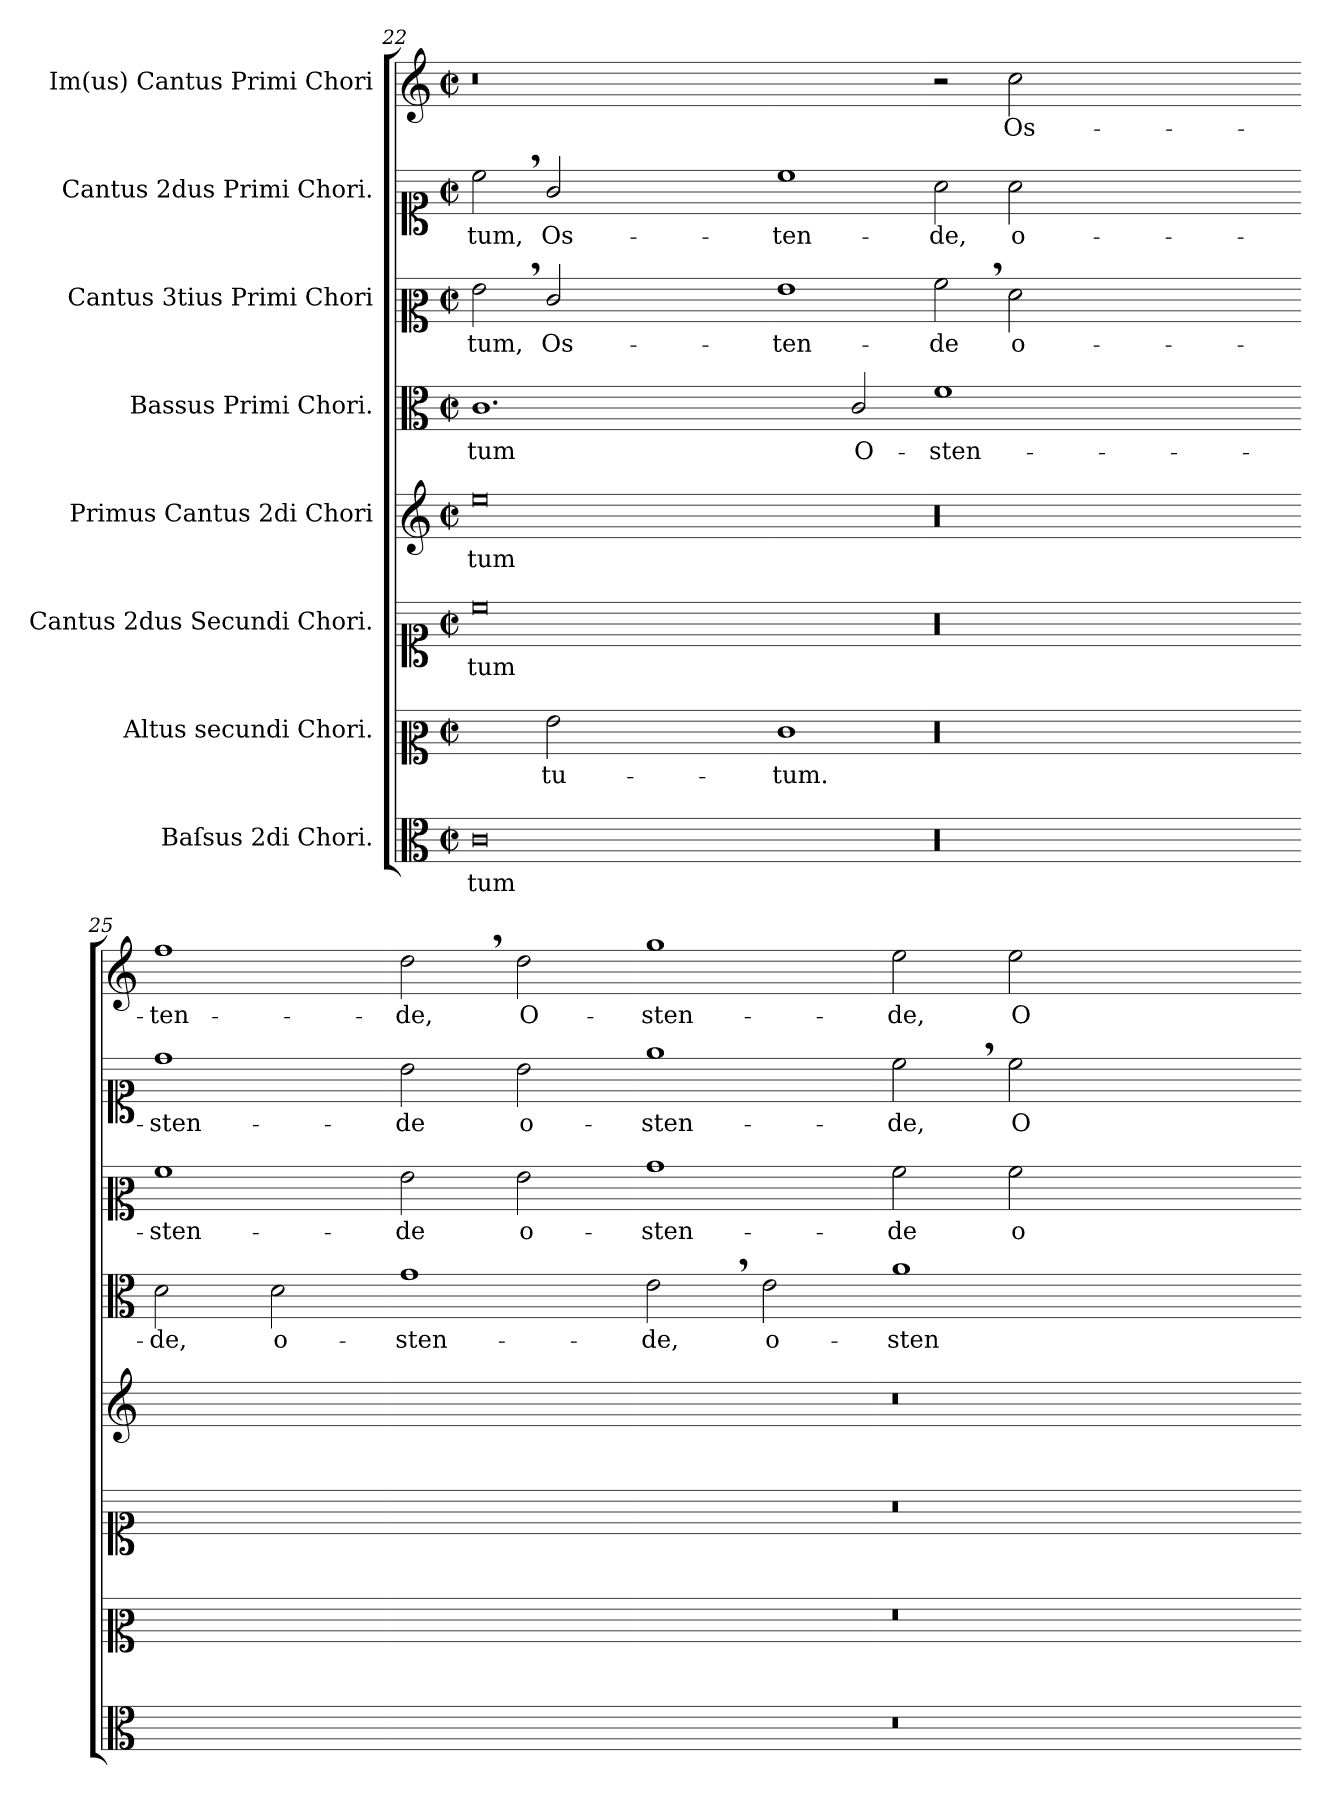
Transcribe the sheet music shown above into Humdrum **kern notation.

**kern	**text	**kern	**text	**kern	**text	**kern	**text	**kern	**text	**kern	**text	**kern	**text	**kern	**text
*part8	*part8	*part7	*part7	*part6	*part6	*part5	*part5	*part4	*part4	*part3	*part3	*part2	*part2	*part1	*part1
*staff8	*staff8	*staff7	*staff7	*staff6	*staff6	*staff5	*staff5	*staff4	*staff4	*staff3	*staff3	*staff2	*staff2	*staff1	*staff1
*I"Baſsus 2di Chori.	*	*I"Altus secundi Chori.	*	*I"Cantus 2dus Secundi Chori.	*	*I"Primus Cantus 2di Chori	*	*I"Bassus Primi Chori.	*	*I"Cantus 3tius Primi Chori	*	*I"Cantus 2dus Primi Chori.	*	*I"Im(us) Cantus Primi Chori	*
*clefC3	*	*clefC2	*	*clefC1	*	*clefG2	*	*clefC3	*	*clefC2	*	*clefC1	*	*clefG2	*
*k[]	*	*k[]	*	*k[]	*	*k[]	*	*k[]	*	*k[]	*	*k[]	*	*k[]	*
*M2/2	*	*M2/2	*	*M2/2	*	*M2/2	*	*M2/2	*	*M2/2	*	*M2/2	*	*M2/2	*
*met(c|)	*	*met(c|)	*	*met(c|)	*	*met(c|)	*	*met(c|)	*	*met(c|)	*	*met(c|)	*	*met(c|)	*
=22	=22	=22	=22	=22	=22	=22	=22	=22	=22	=22	=22	=22	=22	=22	=22
0c	-tum	2ryy	.	0cc	-tum	0ee	-tum	1.c	-tum	2g,\	-tum,	2cc,\	-tum,	0r	.
.	.	2g\	-tu-	.	.	.	.	.	.	2e/	Os-	2g/	Os-	.	.
.	.	1ryy	.	.	.	.	.	.	.	1ryy	.	1ryy	.	.	.
.	.	.	.	.	.	.	.	2ryy	.	.	.	.	.	.	.
=23-	=23-	=23-	=23-	=23-	=23-	=23-	=23-	=23-	=23-	=23-	=23-	=23-	=23-	=23-	=23-
1ryy	.	1e	-tum.	1ryy	.	1ryy	.	2ryy	.	1g	-ten-	1cc	-ten-	1ryy	.
.	.	.	.	.	.	.	.	2c/	O-	.	.	.	.	.	.
=24-	=24-	=24-	=24-	=24-	=24-	=24-	=24-	=24-	=24-	=24-	=24-	=24-	=24-	=24-	=24-
00r	.	00r	.	00r	.	00r	.	1f	-sten-	2a,\	-de	2a\	-de,	2r	.
.	.	.	.	.	.	.	.	.	.	2f\	o-	2a\	o-	2cc\	Os-
.	.	.	.	.	.	.	.	0.ryy	.	0.ryy	.	0.ryy	.	0.ryy	.
=25-	=25-	=25-	=25-	=25-	=25-	=25-	=25-	=25-	=25-	=25-	=25-	=25-	=25-	=25-	=25-
1ryy	.	1ryy	.	1ryy	.	1ryy	.	2d\	-de,	1a	-sten-	1dd	-sten-	1ff	-ten-
.	.	.	.	.	.	.	.	2d\	o-	.	.	.	.	.	.
=26-	=26-	=26-	=26-	=26-	=26-	=26-	=26-	=26-	=26-	=26-	=26-	=26-	=26-	=26-	=26-
1ryy	.	1ryy	.	1ryy	.	1ryy	.	1g	-sten-	2g\	-de	2b\	-de	2dd,\	-de,
.	.	.	.	.	.	.	.	.	.	2g\	o-	2b\	o-	2dd\	O-
=27-	=27-	=27-	=27-	=27-	=27-	=27-	=27-	=27-	=27-	=27-	=27-	=27-	=27-	=27-	=27-
1ryy	.	1ryy	.	1ryy	.	1ryy	.	2e,\	-de,	1b	-sten-	1ee	-sten-	1gg	-sten-
.	.	.	.	.	.	.	.	2e\	o-	.	.	.	.	.	.
=28-	=28-	=28-	=28-	=28-	=28-	=28-	=28-	=28-	=28-	=28-	=28-	=28-	=28-	=28-	=28-
0r	.	0r	.	0r	.	0r	.	1a	-sten-	2a\	-de	2cc,\	-de,	2ee\	-de,
.	.	.	.	.	.	.	.	.	.	2a\	o-	2cc\	O-	2ee\	O-
.	.	.	.	.	.	.	.	1ryy	.	1ryy	.	1ryy	.	1ryy	.
=-	=-	=-	=-	=-	=-	=-	=-	=-	=-	=-	=-	=-	=-	=-	=-
*-	*-	*-	*-	*-	*-	*-	*-	*-	*-	*-	*-	*-	*-	*-	*-
